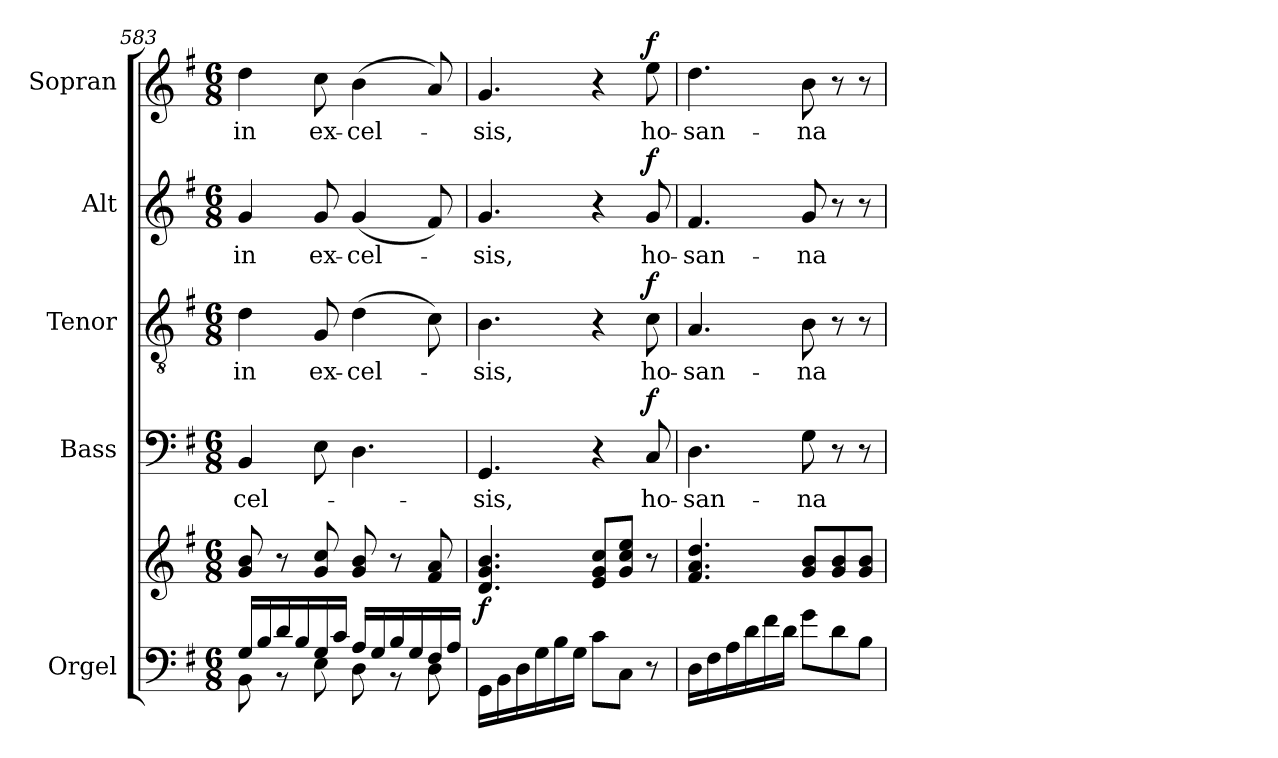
**kern	**kern	**dynam	**kern	**text	**dynam	**kern	**text	**dynam	**kern	**text	**dynam	**kern	**text	**dynam
*part5	*part5	*part5	*part4	*part4	*part4	*part3	*part3	*part3	*part2	*part2	*part2	*part1	*part1	*part1
*staff6	*staff5	*staff5/6	*staff4	*staff4	*staff4	*staff3	*staff3	*staff3	*staff2	*staff2	*staff2	*staff1	*staff1	*staff1
*I"Orgel	*	*	*I"Bass	*	*	*I"Tenor	*	*	*I"Alt	*	*	*I"Sopran	*	*
*I'Org.	*	*	*I'B.	*	*	*I'T.	*	*	*I'A.	*	*	*I'S.	*	*
*clefF4	*clefG2	*	*clefF4	*	*	*clefGv2	*	*	*clefG2	*	*	*clefG2	*	*
*k[f#]	*k[f#]	*	*k[f#]	*	*	*k[f#]	*	*	*k[f#]	*	*	*k[f#]	*	*
*G:	*G:	*	*G:	*	*	*G:	*	*	*G:	*	*	*G:	*	*
*M6/8	*M6/8	*	*M6/8	*	*	*M6/8	*	*	*M6/8	*	*	*M6/8	*	*
=583	=583	=583	=583	=583	=583	=583	=583	=583	=583	=583	=583	=583	=583	=583
*^	*	*	*	*	*	*	*	*	*	*	*	*	*	*
!	!	!	!	!	!LO:LY:b	!	!	!LO:LY:b	!	!	!LO:LY:b	!	!	!LO:LY:b	!
16G/LL	8BB\	8g/ 8b/	.	4BB/	-cel-	.	4d\	in	.	4g/	in	.	4dd\	in	.
16B/	.	.	.	.	.	.	.	.	.	.	.	.	.	.	.
16d/	8rBB	8r	.	.	.	.	.	.	.	.	.	.	.	.	.
16B/	.	.	.	.	.	.	.	.	.	.	.	.	.	.	.
!	!	!	!	!	!	!	!	!LO:LY:b	!	!	!LO:LY:b	!	!	!LO:LY:b	!
16G/	8E\	8g/ 8cc/	.	8E\	.	.	8G/	ex-	.	8g/	ex-	.	8cc\	ex-	.
16c/JJ	.	.	.	.	.	.	.	.	.	.	.	.	.	.	.
!	!	!	!	!	!	!	!	!LO:LY:b	!	!	!LO:LY:b	!	!	!LO:LY:b	!
16A/LL	8D\	8g/ 8b/	.	4.D\	.	.	(>4d\	-cel-	.	(<4g/	-cel-	.	(>4b\	-cel-	.
16G/	.	.	.	.	.	.	.	.	.	.	.	.	.	.	.
16B/	8rBB	8r	.	.	.	.	.	.	.	.	.	.	.	.	.
16G/	.	.	.	.	.	.	.	.	.	.	.	.	.	.	.
16F#/	8D\	8f#/ 8a/	.	.	.	.	8c\)	.	.	8f#/)	.	.	8a/)	.	.
16A/JJ	.	.	.	.	.	.	.	.	.	.	.	.	.	.	.
*v	*v	*	*	*	*	*	*	*	*	*	*	*	*	*	*
=584	=584	=584	=584	=584	=584	=584	=584	=584	=584	=584	=584	=584	=584	=584
!	!	!LO:DY:b	!	!LO:LY:b	!	!	!LO:LY:b	!	!	!LO:LY:b	!	!	!LO:LY:b	!
16GG\LL	4.d/ 4.g/ 4.b/	f	4.GG/	-sis,	.	4.B\	-sis,	.	4.g/	-sis,	.	4.g/	-sis,	.
16BB\	.	.	.	.	.	.	.	.	.	.	.	.	.	.
16D\	.	.	.	.	.	.	.	.	.	.	.	.	.	.
16G\	.	.	.	.	.	.	.	.	.	.	.	.	.	.
16B\	.	.	.	.	.	.	.	.	.	.	.	.	.	.
16G\JJ	.	.	.	.	.	.	.	.	.	.	.	.	.	.
8c\L	8e/ 8g/ 8cc/L	.	4r	.	.	4r	.	.	4r	.	.	4r	.	.
8C\J	8g/ 8cc/ 8ee/J	.	.	.	.	.	.	.	.	.	.	.	.	.
!	!	!	!	!LO:LY:b	!LO:DY:a	!	!LO:LY:b	!LO:DY:a	!	!LO:LY:b	!LO:DY:a	!	!LO:LY:b	!LO:DY:a
8r	8r	.	8C/	ho-	f	8c\	ho-	f	8g/	ho-	f	8ee\	ho-	f
=585	=585	=585	=585	=585	=585	=585	=585	=585	=585	=585	=585	=585	=585	=585
!	!	!	!	!LO:LY:b	!	!	!LO:LY:b	!	!	!LO:LY:b	!	!	!LO:LY:b	!
16D\LL	4.f#/ 4.a/ 4.dd/	.	4.D\	-san-	.	4.A/	-san-	.	4.f#/	-san-	.	4.dd\	-san-	.
16F#\	.	.	.	.	.	.	.	.	.	.	.	.	.	.
16A\	.	.	.	.	.	.	.	.	.	.	.	.	.	.
16d\	.	.	.	.	.	.	.	.	.	.	.	.	.	.
16f#\	.	.	.	.	.	.	.	.	.	.	.	.	.	.
16d\JJ	.	.	.	.	.	.	.	.	.	.	.	.	.	.
!	!	!	!	!LO:LY:b	!	!	!LO:LY:b	!	!	!LO:LY:b	!	!	!LO:LY:b	!
8g\L	8g/ 8b/L	.	8G\	-na	.	8B\	-na	.	8g/	-na	.	8b\	-na	.
8d\	8g/ 8b/	.	8r	.	.	8r	.	.	8r	.	.	8r	.	.
8B\J	8g/ 8b/J	.	8r	.	.	8r	.	.	8r	.	.	8r	.	.
=	=	=	=	=	=	=	=	=	=	=	=	=	=	=
*-	*-	*-	*-	*-	*-	*-	*-	*-	*-	*-	*-	*-	*-	*-
